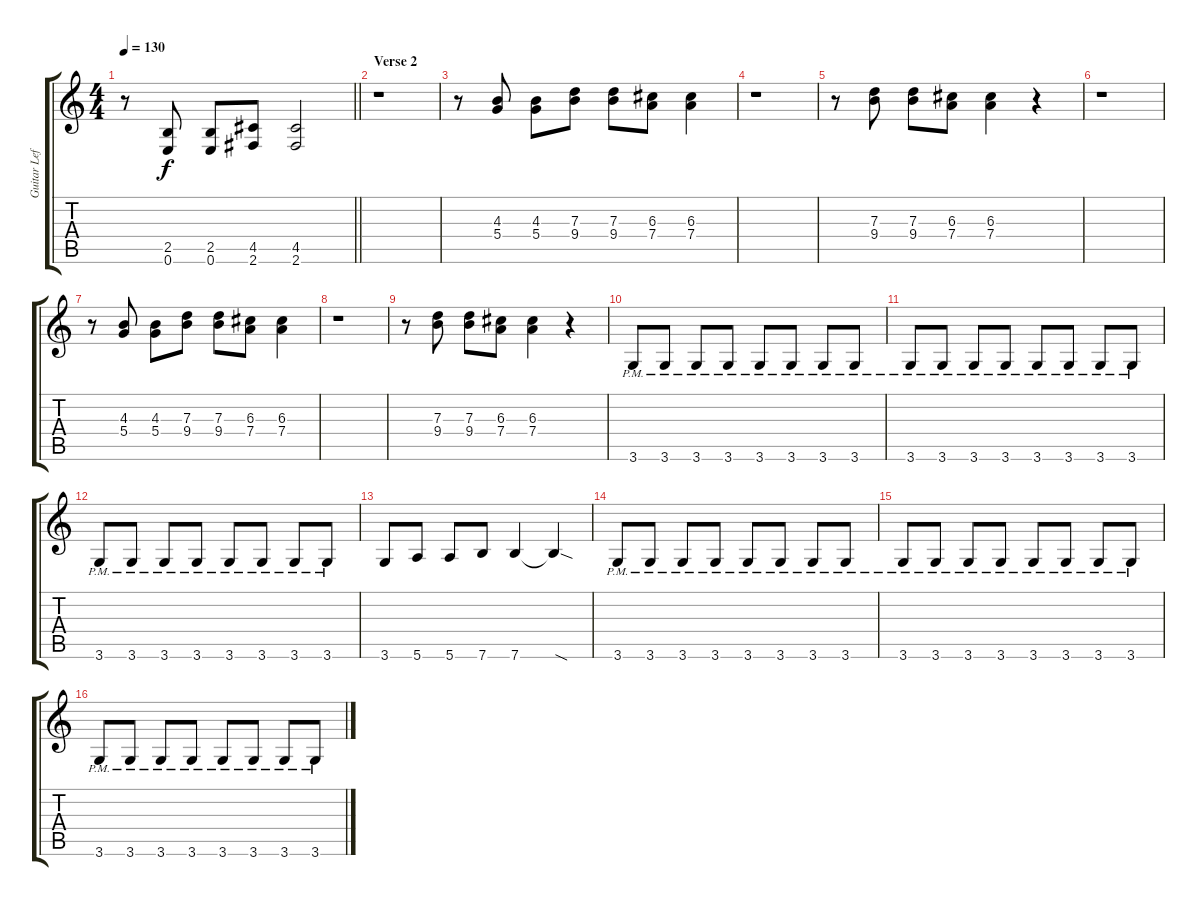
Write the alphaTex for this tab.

\track ("Guitar Left" "Guitar Lef") {instrument overdrivenguitar}
\staff {score tabs}
\tuning (E4 B3 G3 D3 A2 E2) {hide}
\ts (4 4)
\tempo 130
\clef g2
\barLineRight lightlight
\ks c
r.8{dy f} (2.5 0.6).8 (2.5 0.6).8 (4.5 2.6).8 (4.5 2.6).2 |
\section ("" "Verse 2")
r.1 |
r.8 (4.3 5.4).8 (4.3 5.4).8 (7.3 9.4).8 (7.3 9.4).8 (6.3 7.4).8 (6.3 7.4).4 |
r.1 |
r.8 (7.3 9.4).8 (7.3 9.4).8 (6.3 7.4).8 (6.3 7.4).4 r.4 |
r.1 |
r.8 (4.3 5.4).8 (4.3 5.4).8 (7.3 9.4).8 (7.3 9.4).8 (6.3 7.4).8 (6.3 7.4).4 |
r.1 |
r.8 (7.3 9.4).8 (7.3 9.4).8 (6.3 7.4).8 (6.3 7.4).4 r.4 |
3.6{pm}.8 3.6{pm}.8 3.6{pm}.8 3.6{pm}.8 3.6{pm}.8 3.6{pm}.8 3.6{pm}.8 3.6{pm}.8 |
3.6{pm}.8 3.6{pm}.8 3.6{pm}.8 3.6{pm}.8 3.6{pm}.8 3.6{pm}.8 3.6{pm}.8 3.6{pm}.8 |
3.6{pm}.8 3.6{pm}.8 3.6{pm}.8 3.6{pm}.8 3.6{pm}.8 3.6{pm}.8 3.6{pm}.8 3.6{pm}.8 |
3.6.8 5.6.8 5.6.8 7.6.8 7.6.4 7.6{sod t}.4 |
3.6{pm}.8 3.6{pm}.8 3.6{pm}.8 3.6{pm}.8 3.6{pm}.8 3.6{pm}.8 3.6{pm}.8 3.6{pm}.8 |
3.6{pm}.8 3.6{pm}.8 3.6{pm}.8 3.6{pm}.8 3.6{pm}.8 3.6{pm}.8 3.6{pm}.8 3.6{pm}.8 |
3.6{pm}.8 3.6{pm}.8 3.6{pm}.8 3.6{pm}.8 3.6{pm}.8 3.6{pm}.8 3.6{pm}.8 3.6{pm}.8
